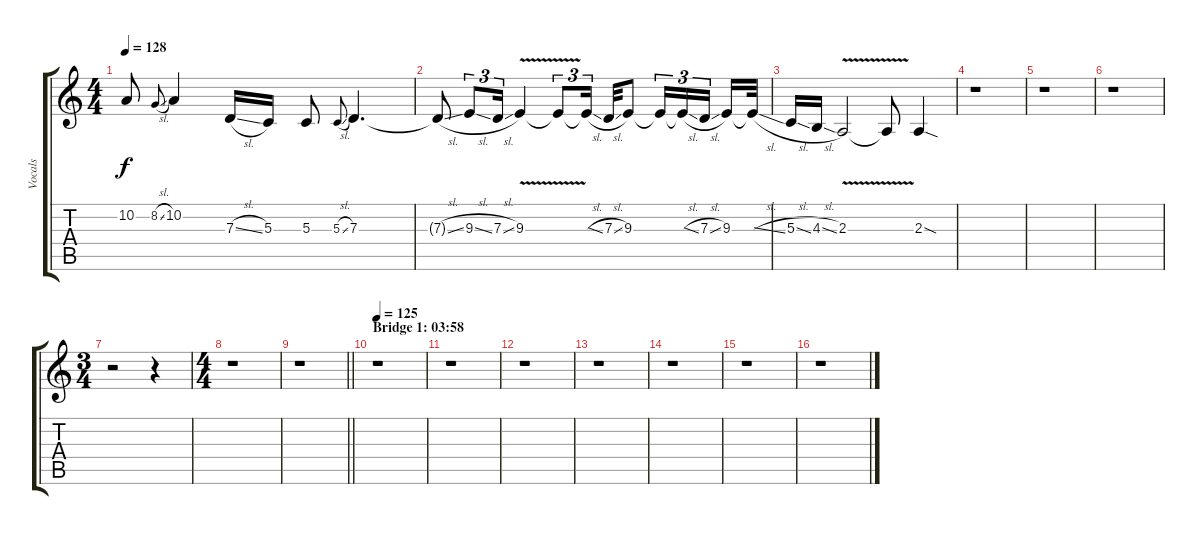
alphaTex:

\track ("Vocals" "Vocals") {instrument lead2sawtooth}
\staff {score tabs}
\tuning (E4 B3 G3 D3 A2 E2) {hide}
\ts (4 4)
\tempo 128
\clef g2
\ks c
10.2.8{dy f} 8.2{sl}.8{gr onbeat} 10.2.4 7.3{sl}.16 5.3.16 5.3.8 5.3{sl}.8{gr onbeat} 7.3.4{d} |
7.3{sl t}.8 9.3{sl}.8{tu (3 2)} 7.3{sl}.16{tu (3 2)} 9.3{v}.4 9.3{t}.8{tu (3 2)} 9.3{sl t}.16{tu (3 2) beam splitsecondary} 7.3{sl}.32 9.3.8 9.3{t}.16{tu (3 2)} 9.3{sl t}.16{tu (3 2)} 7.3{sl}.16{tu (3 2) beam splitsecondary} 9.3.16 9.3{sl t}.32 |
5.3{sl}.16 4.3{sl}.16 2.3{v}.2 2.3{t}.8 2.3{sod}.4 |
r.1 |
r.1 |
r.1 |
\ts (3 4)
r.2 r.4 |
\ts (4 4)
r.1 |
\barLineRight lightlight
r.1 |
\section ("" "Bridge 1: 03:58")
\tempo 125
r.1 |
r.1 |
r.1 |
r.1 |
r.1 |
r.1 |
r.1
